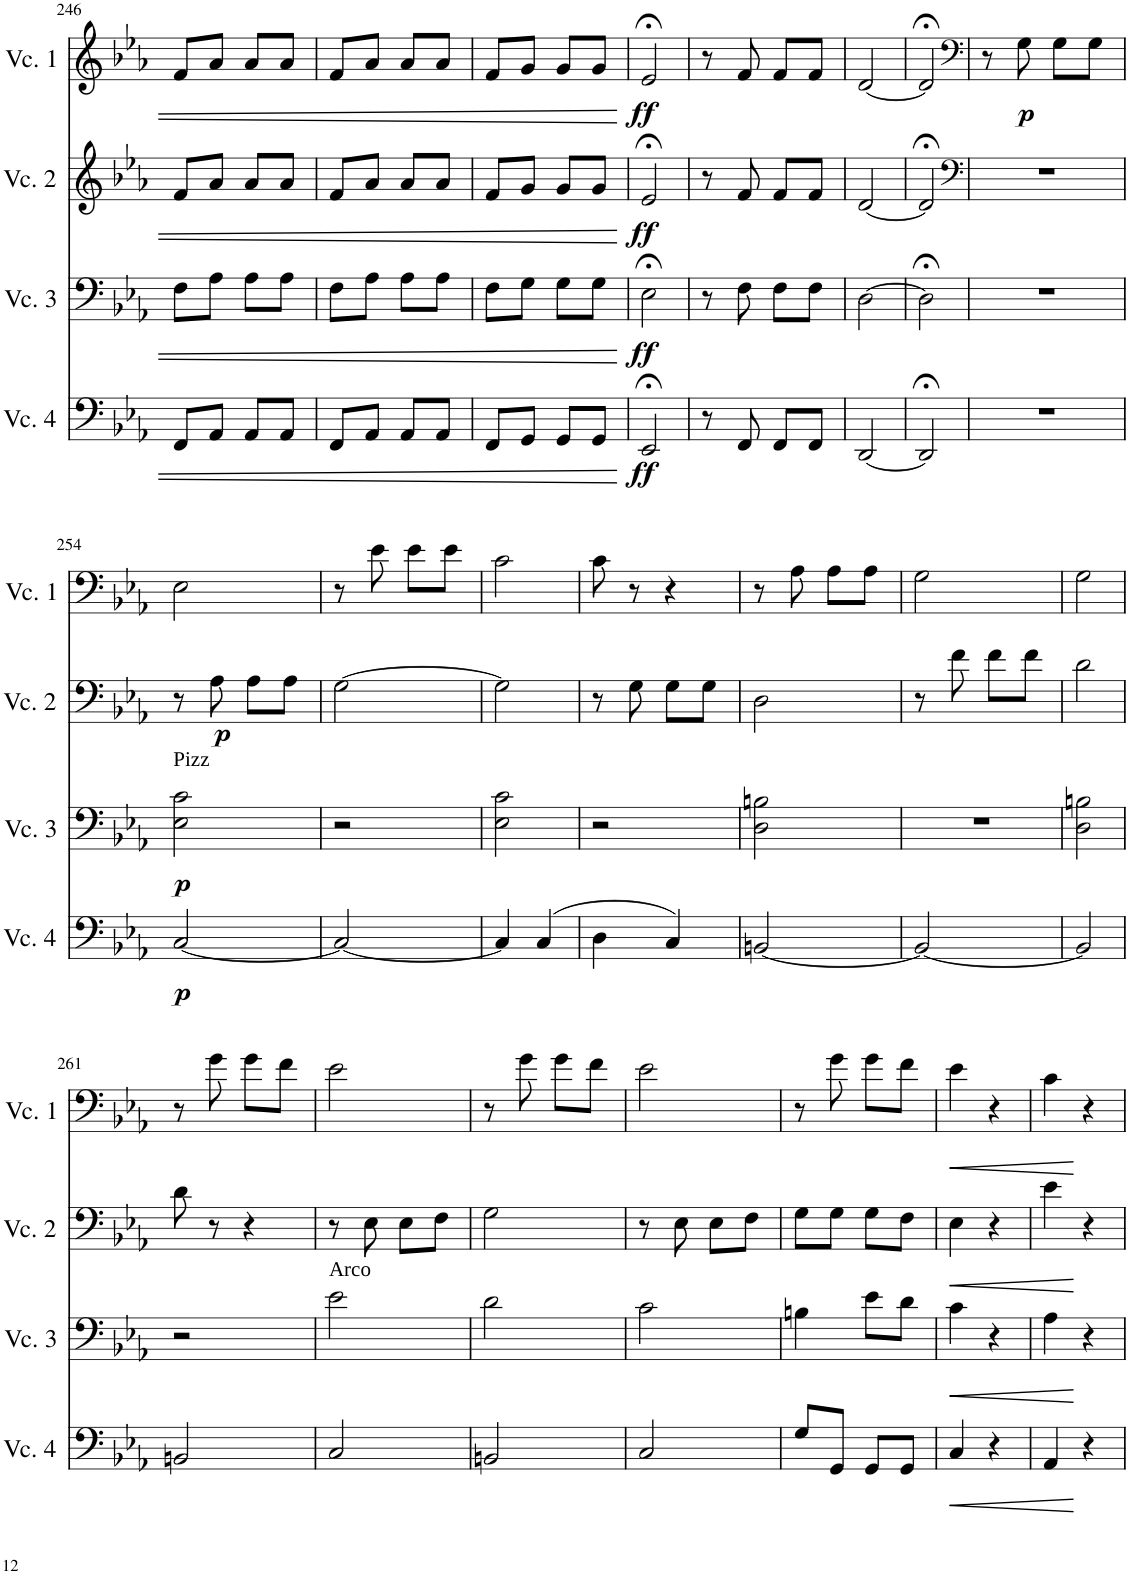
**kern	**dynam	**kern	**dynam	**kern	**dynam	**kern	**dynam
*part4	*part4	*part3	*part3	*part2	*part2	*part1	*part1
*staff4	*staff4	*staff3	*staff3	*staff2	*staff2	*staff1	*staff1
*I"Cello 4	*	*I"Cello 3	*	*I"Cello 2	*	*I"Cello 1	*
!!LO:PB:g=z
*clefF4	*	*clefF4	*	*clefG2	*	*clefG2	*
*k[b-e-a-]	*	*k[b-e-a-]	*	*k[b-e-a-]	*	*k[b-e-a-]	*
*M2/4	*	*M2/4	*	*M2/4	*	*M2/4	*
=246	=246	=246	=246	=246	=246	=246	=246
8FF/L	.	8F\L	.	8f/L	.	8f/L	.
8AA-/J	.	8A-\J	.	8a-/J	.	8a-/J	.
8AA-/L	.	8A-\L	.	8a-/L	.	8a-/L	.
8AA-/J	.	8A-\J	.	8a-/J	.	8a-/J	.
=247	=247	=247	=247	=247	=247	=247	=247
8FF/L	.	8F\L	.	8f/L	.	8f/L	.
8AA-/J	.	8A-\J	.	8a-/J	.	8a-/J	.
8AA-/L	.	8A-\L	.	8a-/L	.	8a-/L	.
8AA-/J	.	8A-\J	.	8a-/J	.	8a-/J	.
=248	=248	=248	=248	=248	=248	=248	=248
8FF/L	.	8F\L	.	8f/L	.	8f/L	.
8GG/J	.	8G\J	.	8g/J	.	8g/J	.
8GG/L	.	8G\L	.	8g/L	.	8g/L	.
8GG/J	.	8G\J	.	8g/J	.	8g/J	.
=249	=249	=249	=249	=249	=249	=249	=249
!	!LO:DY:b	!	!LO:DY:b	!	!LO:DY:b	!	!LO:DY:b
2EE-;</	ff	2E-;<\	ff	2e-;</	ff	2e-;</	ff
=250	=250	=250	=250	=250	=250	=250	=250
8r	.	8r	.	8r	.	8r	.
8FF/	.	8F\	.	8f/	.	8f/	.
8FF/L	.	8F\L	.	8f/L	.	8f/L	.
8FF/J	.	8F\J	.	8f/J	.	8f/J	.
=251	=251	=251	=251	=251	=251	=251	=251
[2DD/	.	[2D\	.	[2d/	.	[2d/	.
=252	=252	=252	=252	=252	=252	=252	=252
2DD;</]	.	2D;<\]	.	2d;</]	.	2d;</]	.
=253	=253	=253	=253	=253	=253	=253	=253
*	*	*	*	*clefF4	*	*clefF4	*
2r	.	2r	.	2r	.	8r	.
!	!	!	!	!	!	!	!LO:DY:b
.	.	.	.	.	.	8G\	p
.	.	.	.	.	.	8G\L	.
.	.	.	.	.	.	8G\J	.
!!LO:LB:g=z
=254	=254	=254	=254	=254	=254	=254	=254
!	!	!LO:TX:a:t=Pizz	!	!	!	!	!
!	!LO:DY:b	!	!LO:DY:b	!	!	!	!
[2C/	p	2E-\ 2c\	p	8r	.	2E-\	.
!	!	!	!	!	!LO:DY:b	!	!
.	.	.	.	8A-\	p	.	.
.	.	.	.	8A-\L	.	.	.
.	.	.	.	8A-\J	.	.	.
=255	=255	=255	=255	=255	=255	=255	=255
2C/_	.	2r	.	[2G\	.	8r	.
.	.	.	.	.	.	8e-\	.
.	.	.	.	.	.	8e-\L	.
.	.	.	.	.	.	8e-\J	.
=256	=256	=256	=256	=256	=256	=256	=256
4C/]	.	2E-\ 2c\	.	2G\]	.	2c\	.
(4C/	.	.	.	.	.	.	.
=257	=257	=257	=257	=257	=257	=257	=257
4D\	.	2r	.	8r	.	8c\	.
.	.	.	.	8G\	.	8r	.
4C/)	.	.	.	8G\L	.	4r	.
.	.	.	.	8G\J	.	.	.
=258	=258	=258	=258	=258	=258	=258	=258
[2BBn/	.	2D\ 2Bn\	.	2D\	.	8r	.
.	.	.	.	.	.	8A-\	.
.	.	.	.	.	.	8A-\L	.
.	.	.	.	.	.	8A-\J	.
=259	=259	=259	=259	=259	=259	=259	=259
2BB/_	.	2r	.	8r	.	2G\	.
.	.	.	.	8f\	.	.	.
.	.	.	.	8f\L	.	.	.
.	.	.	.	8f\J	.	.	.
=260	=260	=260	=260	=260	=260	=260	=260
2BB/]	.	2D\ 2Bn\	.	2d\	.	2G\	.
!!LO:LB:g=z
=261	=261	=261	=261	=261	=261	=261	=261
2BBn/	.	2r	.	8d\	.	8r	.
.	.	.	.	8r	.	8g\	.
.	.	.	.	4r	.	8g\L	.
.	.	.	.	.	.	8f\J	.
=262	=262	=262	=262	=262	=262	=262	=262
!	!	!LO:TX:a:t=Arco	!	!	!	!	!
2C/	.	2e-\	.	8r	.	2e-\	.
.	.	.	.	8E-\	.	.	.
.	.	.	.	8E-\L	.	.	.
.	.	.	.	8F\J	.	.	.
=263	=263	=263	=263	=263	=263	=263	=263
2BBn/	.	2d\	.	2G\	.	8r	.
.	.	.	.	.	.	8g\	.
.	.	.	.	.	.	8g\L	.
.	.	.	.	.	.	8f\J	.
=264	=264	=264	=264	=264	=264	=264	=264
2C/	.	2c\	.	8r	.	2e-\	.
.	.	.	.	8E-\	.	.	.
.	.	.	.	8E-\L	.	.	.
.	.	.	.	8F\J	.	.	.
=265	=265	=265	=265	=265	=265	=265	=265
8G/L	.	4Bn\	.	8G\L	.	8r	.
8GG/J	.	.	.	8G\J	.	8g\	.
8GG/L	.	8e-\L	.	8G\L	.	8g\L	.
8GG/J	.	8d\J	.	8F\J	.	8f\J	.
=266	=266	=266	=266	=266	=266	=266	=266
!	!LO:HP:b	!	!LO:HP:b	!	!LO:HP:b	!	!LO:HP:b
4C/	<	4c\	<	4E-\	<	4e-\	<
4r	.	4r	.	4r	.	4r	.
=267	=267	=267	=267	=267	=267	=267	=267
4AA-/	.	4A-\	.	4e-\	.	4c\	.
4r	[	4r	[	4r	[	4r	[
=	=	=	=	=	=	=	=
*-	*-	*-	*-	*-	*-	*-	*-
